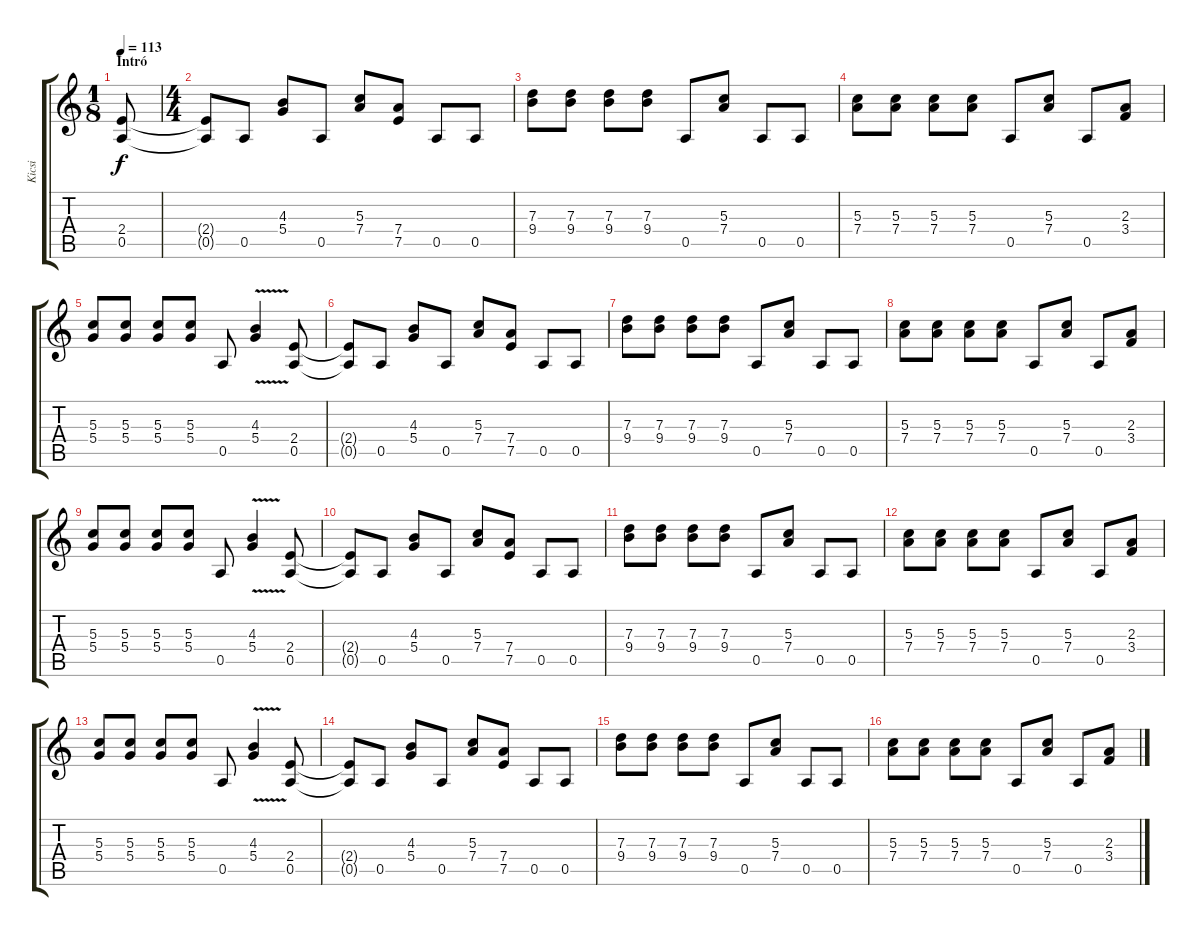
\track ("Kicsi" "Kicsi") {instrument distortionguitar}
\staff {score tabs}
\tuning (E4 B3 G3 D3 A2 E2) {hide}
\ts (1 8)
\section ("" "Intró")
\tempo 113
\clef g2
\ks c
(2.4 0.5).8{dy f instrument distortionguitar} |
\ts (4 4)
(2.4{t} 0.5{t}).8 0.5.8 (4.3 5.4).8 0.5.8 (5.3 7.4).8 (7.4 7.5).8 0.5.8 0.5.8 |
(7.3 9.4).8 (7.3 9.4).8 (7.3 9.4).8 (7.3 9.4).8 0.5.8 (5.3 7.4).8 0.5.8 0.5.8 |
(5.3 7.4).8 (5.3 7.4).8 (5.3 7.4).8 (5.3 7.4).8 0.5.8 (5.3 7.4).8 0.5.8 (2.3 3.4).8 |
(5.3 5.4).8 (5.3 5.4).8 (5.3 5.4).8 (5.3 5.4).8 0.5.8 (4.3 5.4{v}).4 (2.4 0.5).8 |
(2.4{t} 0.5{t}).8 0.5.8 (4.3 5.4).8 0.5.8 (5.3 7.4).8 (7.4 7.5).8 0.5.8 0.5.8 |
(7.3 9.4).8 (7.3 9.4).8 (7.3 9.4).8 (7.3 9.4).8 0.5.8 (5.3 7.4).8 0.5.8 0.5.8 |
(5.3 7.4).8 (5.3 7.4).8 (5.3 7.4).8 (5.3 7.4).8 0.5.8 (5.3 7.4).8 0.5.8 (2.3 3.4).8 |
(5.3 5.4).8 (5.3 5.4).8 (5.3 5.4).8 (5.3 5.4).8 0.5.8 (4.3 5.4{v}).4 (2.4 0.5).8 |
(2.4{t} 0.5{t}).8 0.5.8 (4.3 5.4).8 0.5.8 (5.3 7.4).8 (7.4 7.5).8 0.5.8 0.5.8 |
(7.3 9.4).8 (7.3 9.4).8 (7.3 9.4).8 (7.3 9.4).8 0.5.8 (5.3 7.4).8 0.5.8 0.5.8 |
(5.3 7.4).8 (5.3 7.4).8 (5.3 7.4).8 (5.3 7.4).8 0.5.8 (5.3 7.4).8 0.5.8 (2.3 3.4).8 |
(5.3 5.4).8 (5.3 5.4).8 (5.3 5.4).8 (5.3 5.4).8 0.5.8 (4.3 5.4{v}).4 (2.4 0.5).8 |
(2.4{t} 0.5{t}).8 0.5.8 (4.3 5.4).8 0.5.8 (5.3 7.4).8 (7.4 7.5).8 0.5.8 0.5.8 |
(7.3 9.4).8 (7.3 9.4).8 (7.3 9.4).8 (7.3 9.4).8 0.5.8 (5.3 7.4).8 0.5.8 0.5.8 |
(5.3 7.4).8 (5.3 7.4).8 (5.3 7.4).8 (5.3 7.4).8 0.5.8 (5.3 7.4).8 0.5.8 (2.3 3.4).8
